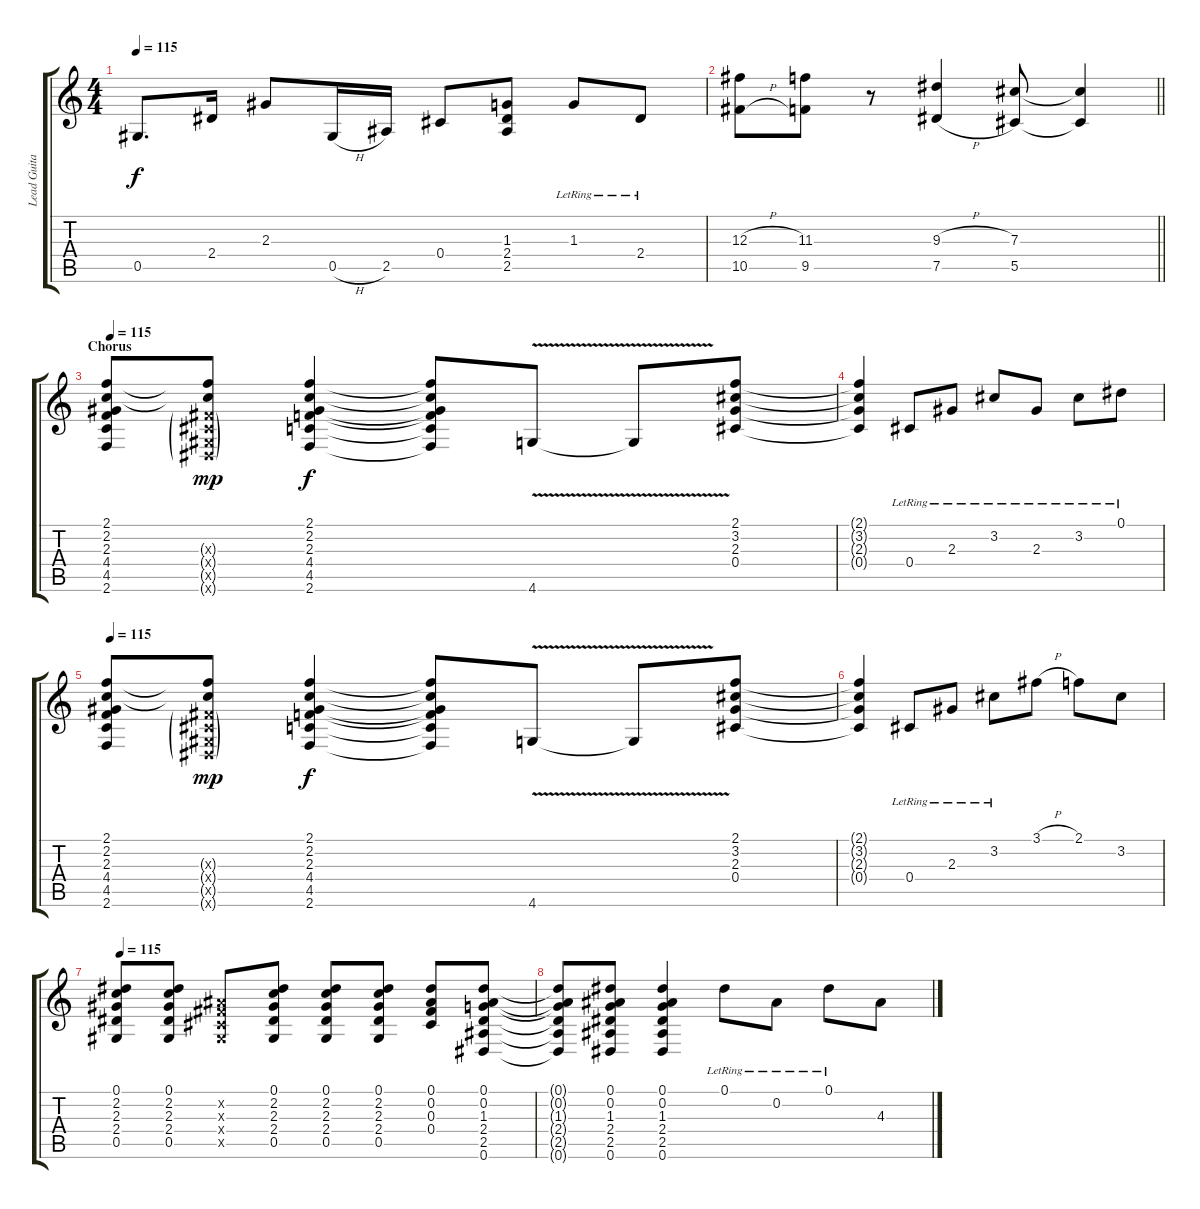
\track ("Lead Guitar (12 strings)" "Lead Guita") {instrument acousticguitarsteel}
\staff {score tabs}
\tuning (Eb4 Bb3 Gb3 Db3 Ab2 Eb2) {hide}
\ts (4 4)
\tempo 115
\clef g2
\ks c
0.5.8{d dy f} 2.4.16 2.3.8 0.5{h}.16 2.5.16 0.4.8 (1.3 2.4 2.5).8 1.3{lr}.8 2.4{lr}.8 |
\barLineRight lightlight
(12.3{h} 10.5{h}).8 (11.3 9.5).8 r.8 (9.3{h} 7.5{h}).4 (7.3 5.5).8 (7.3{t} 5.5{t}).4 |
\section ("" "Chorus")
\tempo 115
(2.1 2.2 2.3 4.4 4.5 2.6).8 (2.1{t} 2.2{t} 0.3{g x} 0.4{g x} 0.5{g x} 0.6{g x}).8{dy mp} (2.1 2.2 2.3 4.4 4.5 2.6).4{dy f} (2.1{t} 2.2{t} 2.3{t} 4.4{t} 4.5{t} 2.6{t}).8 4.6{v}.8 4.6{t}.8 (2.1 3.2 2.3 0.4).8 |
(2.1{t} 3.2{t} 2.3{t} 0.4{t}).4 0.4{lr}.8 2.3{lr}.8 3.2{lr}.8 2.3{lr}.8 3.2{lr}.8 0.1{lr}.8 |
\tempo 115
(2.1 2.2 2.3 4.4 4.5 2.6).8 (2.1{t} 2.2{t} 0.3{g x} 0.4{g x} 0.5{g x} 0.6{g x}).8{dy mp} (2.1 2.2 2.3 4.4 4.5 2.6).4{dy f} (2.1{t} 2.2{t} 2.3{t} 4.4{t} 4.5{t} 2.6{t}).8 4.6{v}.8 4.6{t}.8 (2.1 3.2 2.3 0.4).8 |
(2.1{t} 3.2{t} 2.3{t} 0.4{t}).4 0.4{lr}.8 2.3{lr}.8 3.2{lr}.8 3.1{h}.8 2.1.8 3.2.8 |
\tempo 115
(0.1 2.2 2.3 2.4 0.5).8 (0.1 2.2 2.3 2.4 0.5).8 (0.2{x} 0.3{x} 0.4{x} 0.5{x}).8 (0.1 2.2 2.3 2.4 0.5).8 (0.1 2.2 2.3 2.4 0.5).8 (0.1 2.2 2.3 2.4 0.5).8 (0.1 0.2 0.3 0.4).8 (0.1 0.2 1.3 2.4 2.5 0.6).8 |
(0.1{t} 0.2{t} 1.3{t} 2.4{t} 2.5{t} 0.6{t}).8 (0.1 0.2 1.3 2.4 2.5 0.6).8 (0.1 0.2 1.3 2.4 2.5 0.6).4 0.1{lr}.8 0.2{lr}.8 0.1{lr}.8 4.3.8
